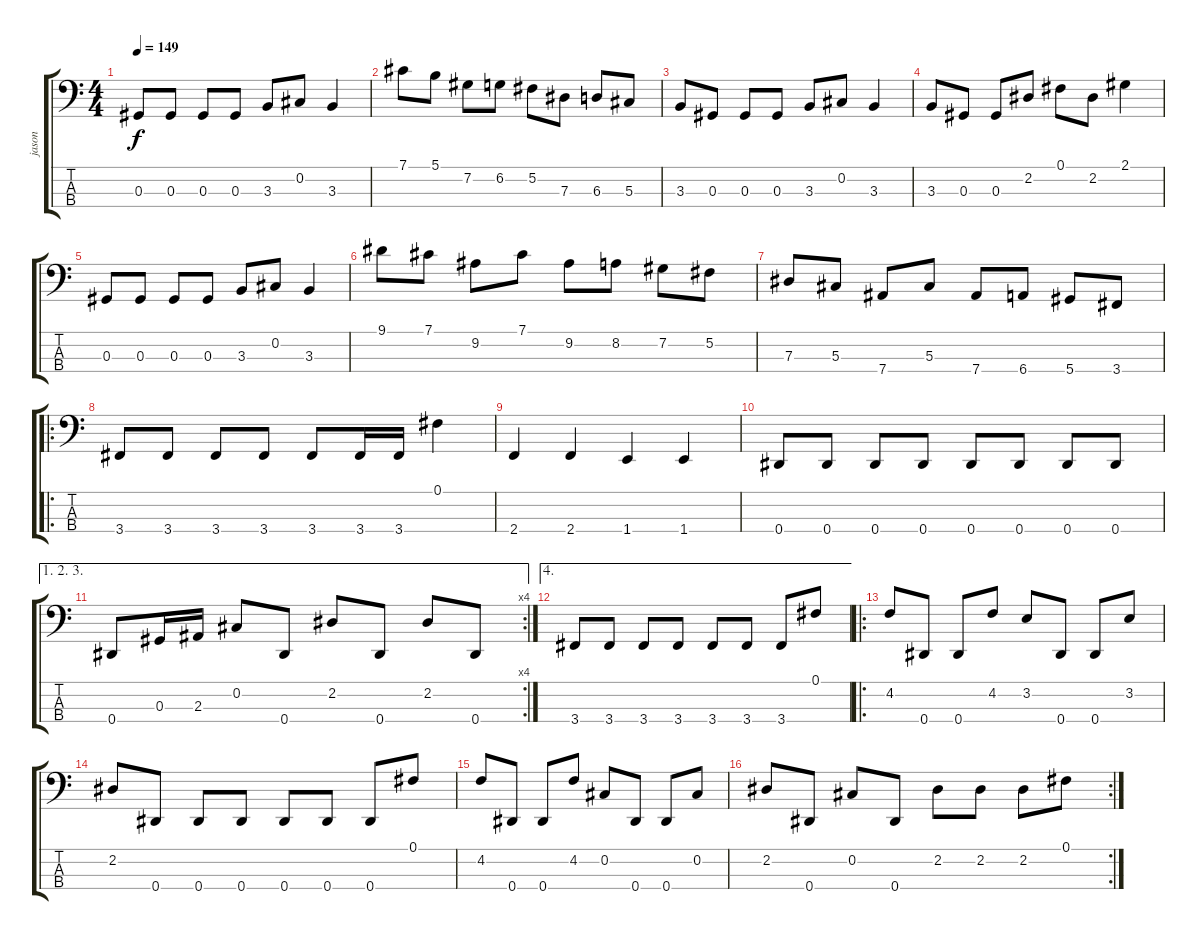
\track ("jason" "jason") {instrument electricbasspick}
\staff {score tabs}
\tuning (Gb2 Db2 Ab1 Eb1) {hide}
\ts (4 4)
\tempo 149
\clef f4
\ks c
0.3.8{dy f} 0.3.8 0.3.8 0.3.8 3.3.8 0.2.8 3.3.4 |
7.1.8 5.1.8 7.2.8 6.2.8 5.2.8 7.3.8 6.3.8 5.3.8 |
3.3.8 0.3.8 0.3.8 0.3.8 3.3.8 0.2.8 3.3.4 |
3.3.8 0.3.8 0.3.8 2.2.8 0.1.8 2.2.8 2.1.4 |
0.3.8 0.3.8 0.3.8 0.3.8 3.3.8 0.2.8 3.3.4 |
9.1.8 7.1.8 9.2.8 7.1.8 9.2.8 8.2.8 7.2.8 5.2.8 |
7.3.8 5.3.8 7.4.8 5.3.8 7.4.8 6.4.8 5.4.8 3.4.8 |
\ro
3.4.8 3.4.8 3.4.8 3.4.8 3.4.8 3.4.16 3.4.16 0.1.4 |
2.4.4 2.4.4 1.4.4 1.4.4 |
0.4.8 0.4.8 0.4.8 0.4.8 0.4.8 0.4.8 0.4.8 0.4.8 |
\ae (1 2 3)
\rc 4
0.4.8 0.3.16 2.3.16 0.2.8 0.4.8 2.2.8 0.4.8 2.2.8 0.4.8 |
\ae 4
3.4.8 3.4.8 3.4.8 3.4.8 3.4.8 3.4.8 3.4.8 0.1.8 |
\ro
4.2.8 0.4.8 0.4.8 4.2.8 3.2.8 0.4.8 0.4.8 3.2.8 |
2.2.8 0.4.8 0.4.8 0.4.8 0.4.8 0.4.8 0.4.8 0.1.8 |
4.2.8 0.4.8 0.4.8 4.2.8 0.2.8 0.4.8 0.4.8 0.2.8 |
\rc 2
2.2.8 0.4.8 0.2.8 0.4.8 2.2.8 2.2.8 2.2.8 0.1.8
